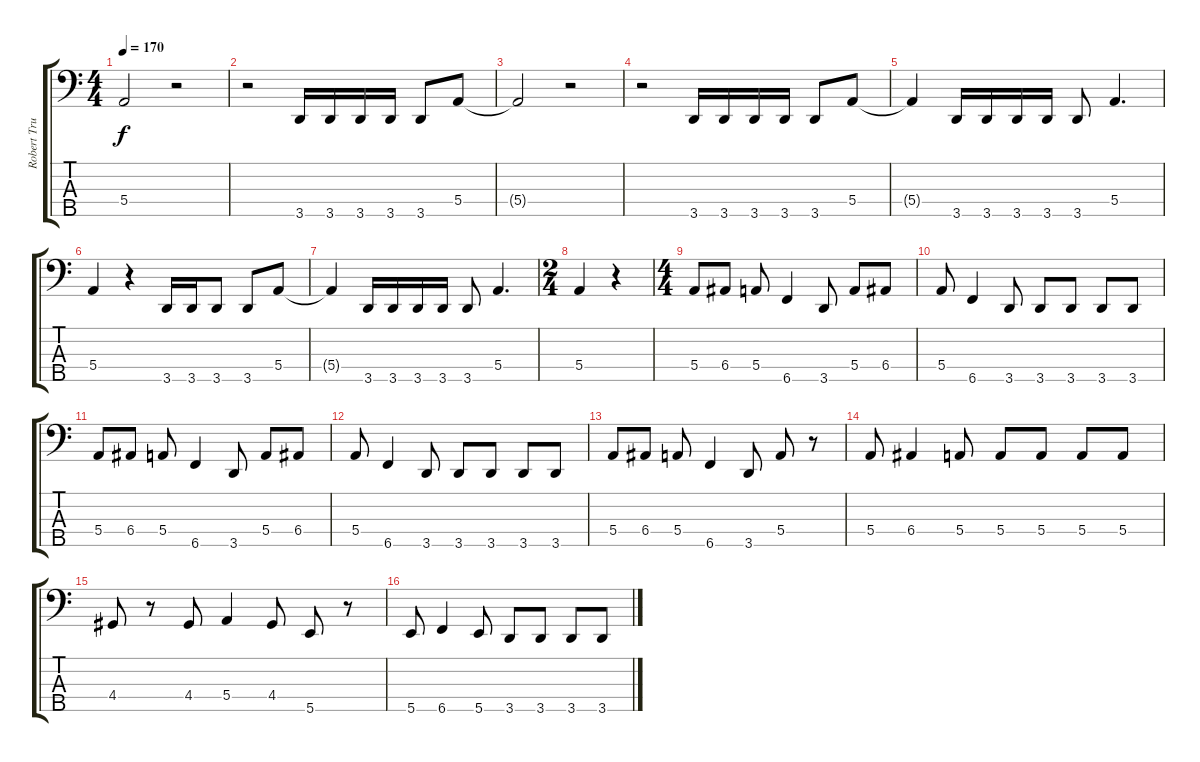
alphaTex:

\track ("Robert Trujillo" "Robert Tru") {instrument electricbassfinger}
\staff {score tabs}
\tuning (G2 D2 A1 E1 B0) {hide}
\ts (4 4)
\tempo 170
\clef f4
\ks c
5.4.2{dy f} r.2 |
r.2 3.5.16 3.5.16 3.5.16 3.5.16 3.5.8 5.4.8 |
5.4{t}.2 r.2 |
r.2 3.5.16 3.5.16 3.5.16 3.5.16 3.5.8 5.4.8 |
5.4{t}.4 3.5.16 3.5.16 3.5.16 3.5.16 3.5.8 5.4.4{d} |
5.4.4 r.4 3.5.16 3.5.16 3.5.8 3.5.8 5.4.8 |
5.4{t}.4 3.5.16 3.5.16 3.5.16 3.5.16 3.5.8 5.4.4{d} |
\ts (2 4)
5.4.4 r.4 |
\ts (4 4)
5.4.8 6.4.8 5.4.8 6.5.4 3.5.8 5.4.8 6.4.8 |
5.4.8 6.5.4 3.5.8 3.5.8 3.5.8 3.5.8 3.5.8 |
5.4.8 6.4.8 5.4.8 6.5.4 3.5.8 5.4.8 6.4.8 |
5.4.8 6.5.4 3.5.8 3.5.8 3.5.8 3.5.8 3.5.8 |
5.4.8 6.4.8 5.4.8 6.5.4 3.5.8 5.4.8 r.8 |
5.4.8 6.4.4 5.4.8 5.4.8 5.4.8 5.4.8 5.4.8 |
4.4.8 r.8 4.4.8 5.4.4 4.4.8 5.5.8 r.8 |
5.5.8 6.5.4 5.5.8 3.5.8 3.5.8 3.5.8 3.5.8
